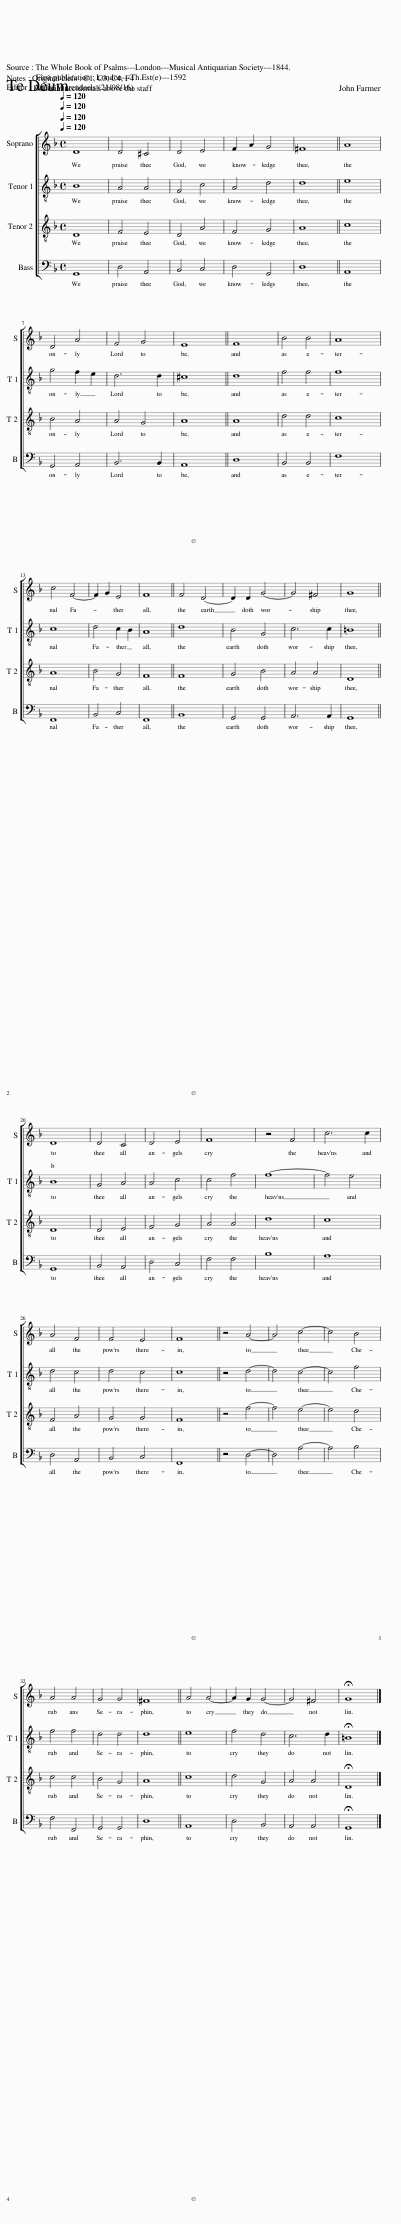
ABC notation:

X:1
%%score [ 1 2 3 4 ]
L:1/8
Q:1/4=120
M:4/4
I:linebreak $
K:F
V:1 treble
V:2 treble-8
V:3 treble-8
V:4 bass
V:1
 D8 | D4 ^C4 | D4 E4 | F2 A2 G4 | ^F8 || %5
 A8 |$ D4 A4 | F4 G4 | E8 || F8 | %10
 B4 B4 | A8 |$ c4 F4- | F2 G2 E4 | F8 || %15
 F4 D4- | D2 D2 G4- | G4 ^F4 | G8 ||$ D8 | %20
 D4 C4 | D4 E4 | F8 | z4 F4 | c6 c2 |$ %25
 A4 F4 | F4 E4 | F8 || z4 A4- | A4 c4- | %30
 c4 B4 |$ A4 A4 | G4 G4 | ^F8 || A4 A4- | %35
 A2 G2 G4- | G4 ^F4 | !fermata!G8 |] %38
V:2
 B8 | A4 A4 | F4 c4 | A4 d4 | d8 || %5
 e8 |$ g4 f2 e2 | d6 d2 | ^c8 || d8 | %10
 f4 f4 | f8 |$ c8 | d4 c2 B2 | A8 || %15
 d8 | B4 G4 | c6 c2 | =B8 ||$ B8 | %20
 G4 A4 | A4 c4 | c4 f4 | f8- | f4 e4 |$ %25
 d4 c4 | d4 c4 | c8 || z4 d4- | d4 c4- | %30
 c4 f4 |$ f4 f4 | d4 d4 | d8 || e8 | %35
 f4 d4 | c6 d2 | !fermata!=B8 |] %38
V:3
 D8 | F4 E4 | D4 A4 | F4 G4 | A8 || %5
 c8 |$ B4 A4 | A4 G4 | A8 || A8 | %10
 d4 d4 | c8 |$ A8 | B4 G4 | F8 || %15
 F8 | G4 B4 | A4 A4 | D8 ||$ D8 | %20
 D4 E4 | F4 G4 | A4 A4 | d8 | c8 |$ %25
 F4 A4 | G4 G4 | F8 || z4 f4- | f4 e4- | %30
 e4 d4 |$ c4 c4 | B4 G4 | A8 || c8 | %35
 d4 G4 | A4 A4 | !fermata!D8 |] %38
V:4
 G,,8 | D,4 A,,4 | B,,4 C,4 | D,4 G,,4 | D,8 || %5
 A,,8 |$ G,,4 A,,4 | B,,6 B,,2 | A,,8 || D,8 | %10
 B,,4 B,,4 | F,8 |$ F,,8 | B,,4 C,4 | F,,8 || %15
 B,,8 | G,,4 G,,4 | A,,6 A,,2 | G,,8 ||$ G,,8 | %20
 B,,4 A,,4 | D,4 C,4 | F,4 F,4 | B,8 | A,8 |$ %25
 D,4 A,,4 | B,,4 C,4 | F,,8 || z4 D,4- | D,4 A,4- | %30
 A,4 B,4 |$ F,4 F,,4 | G,,4 G,,4 | D,8 || A,,8 | %35
 D,4 B,,4 | A,,4 A,,4 | !fermata!G,,8 |] %38
